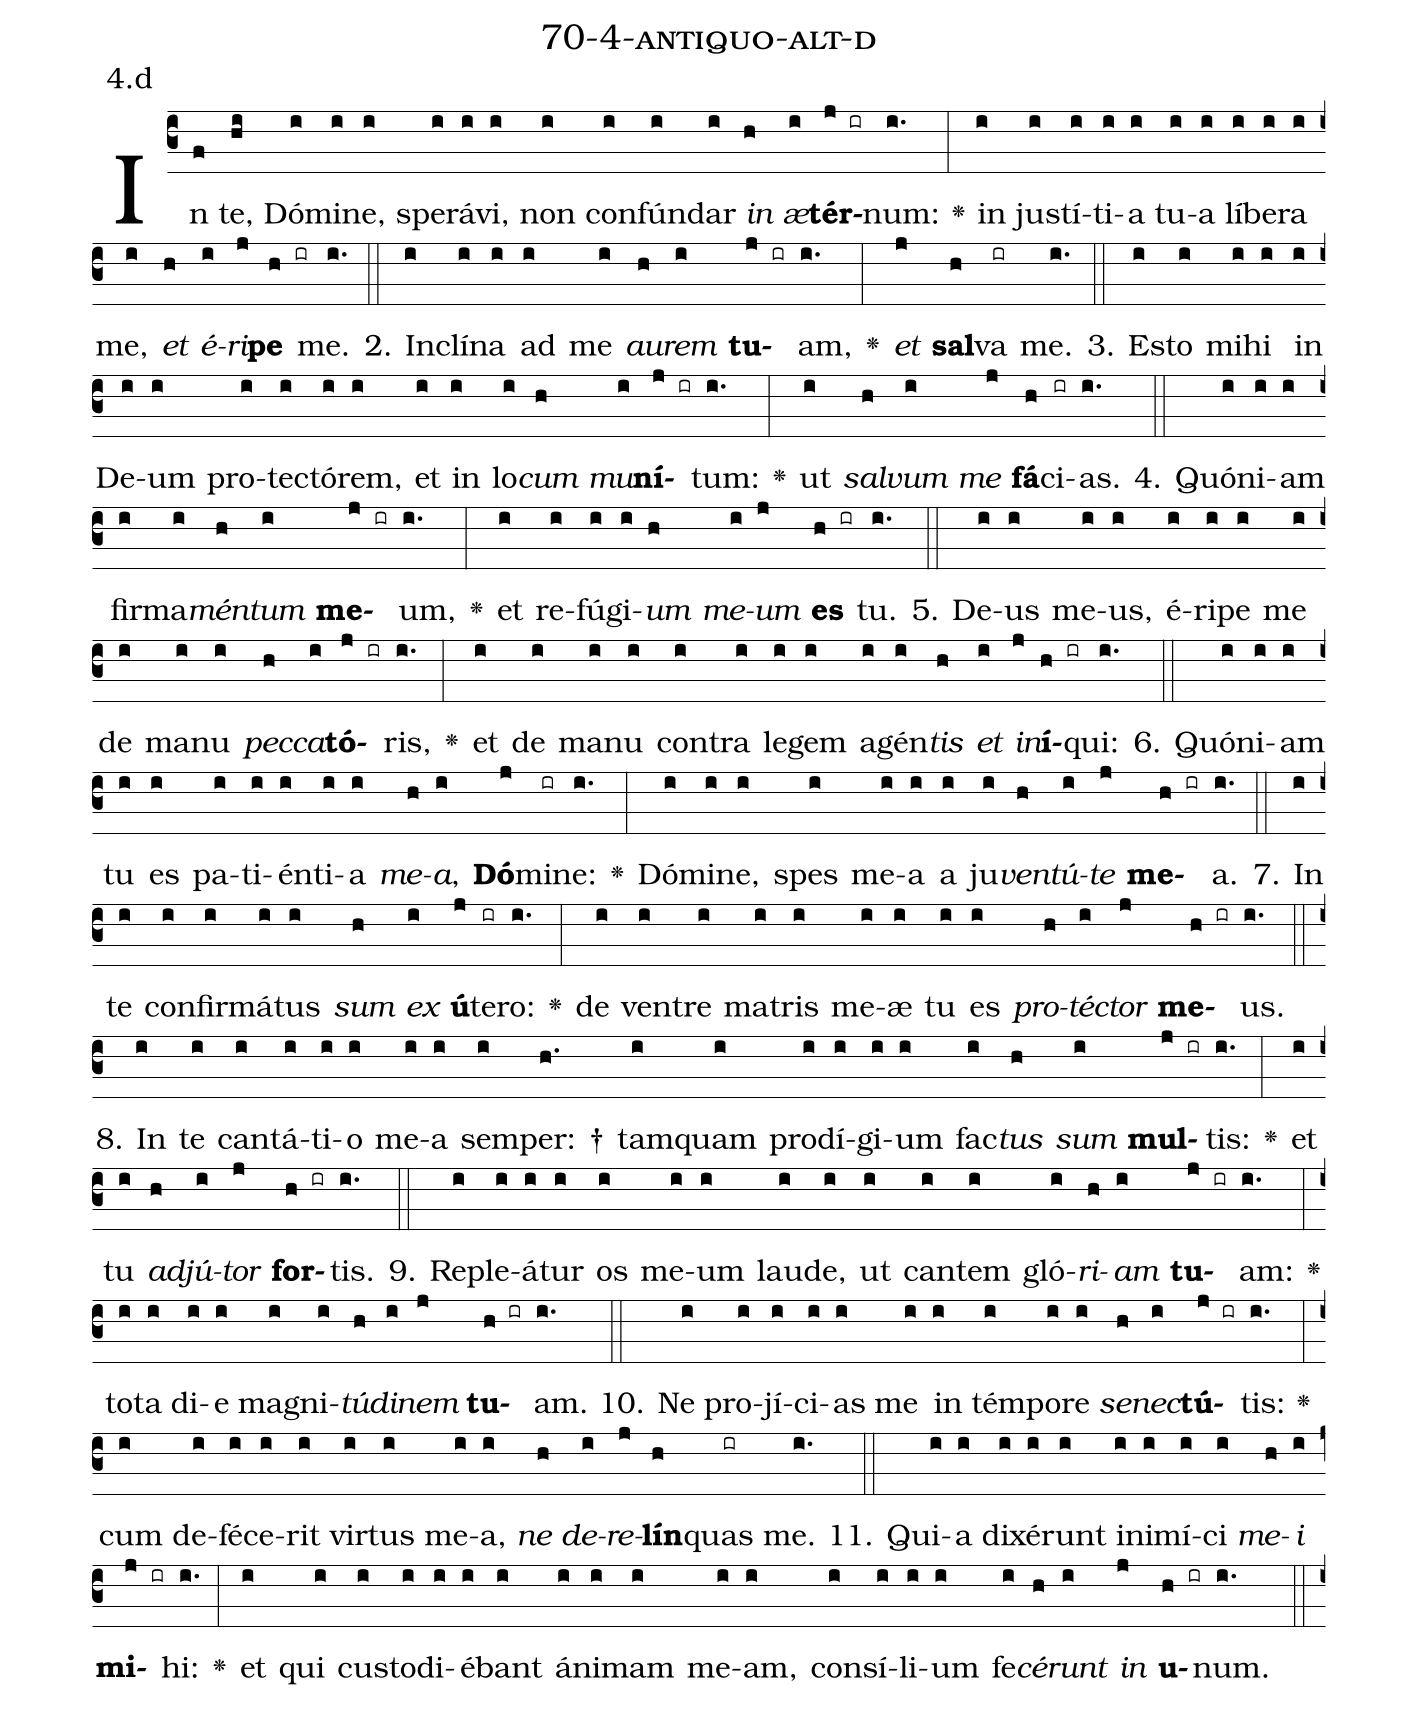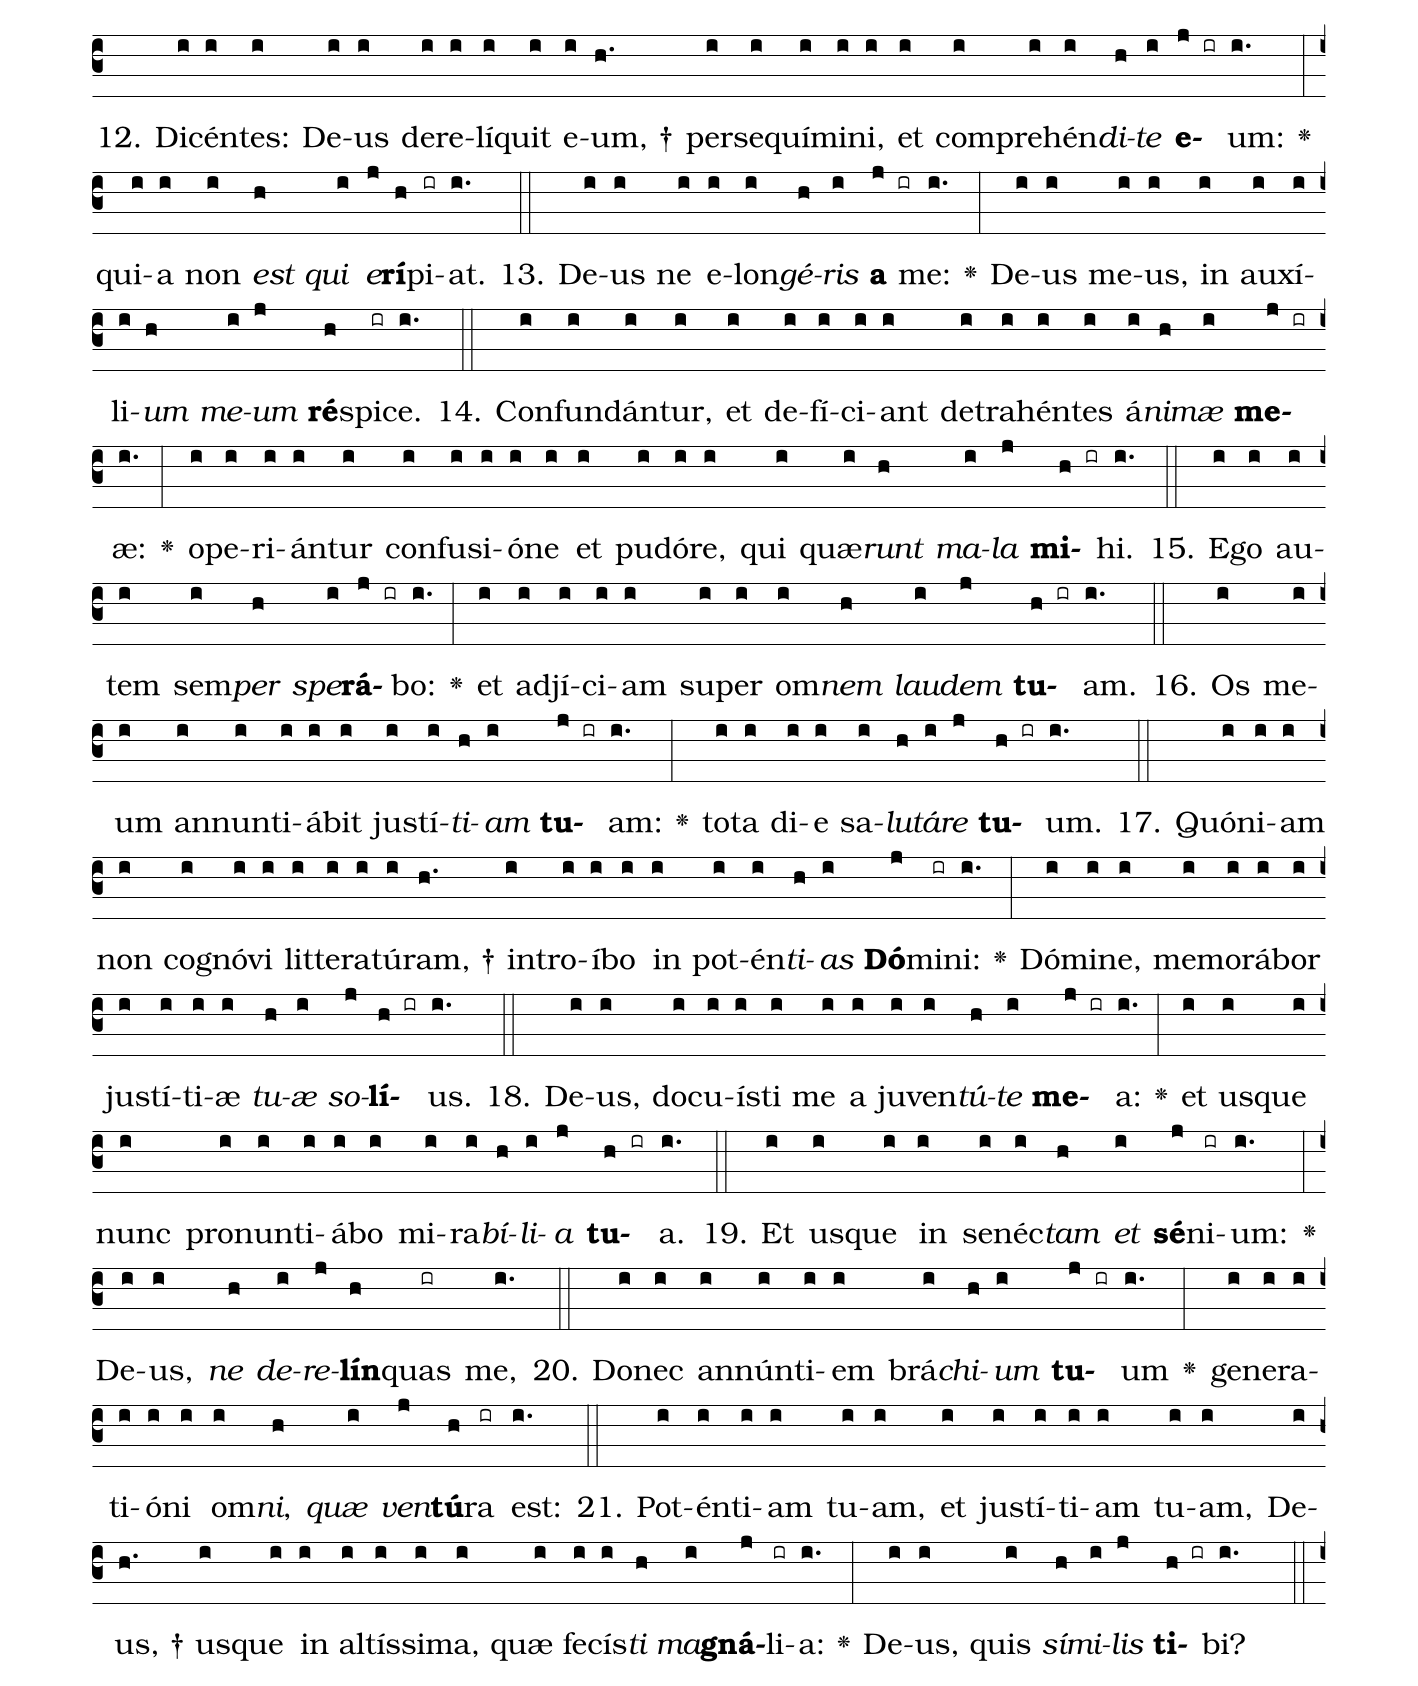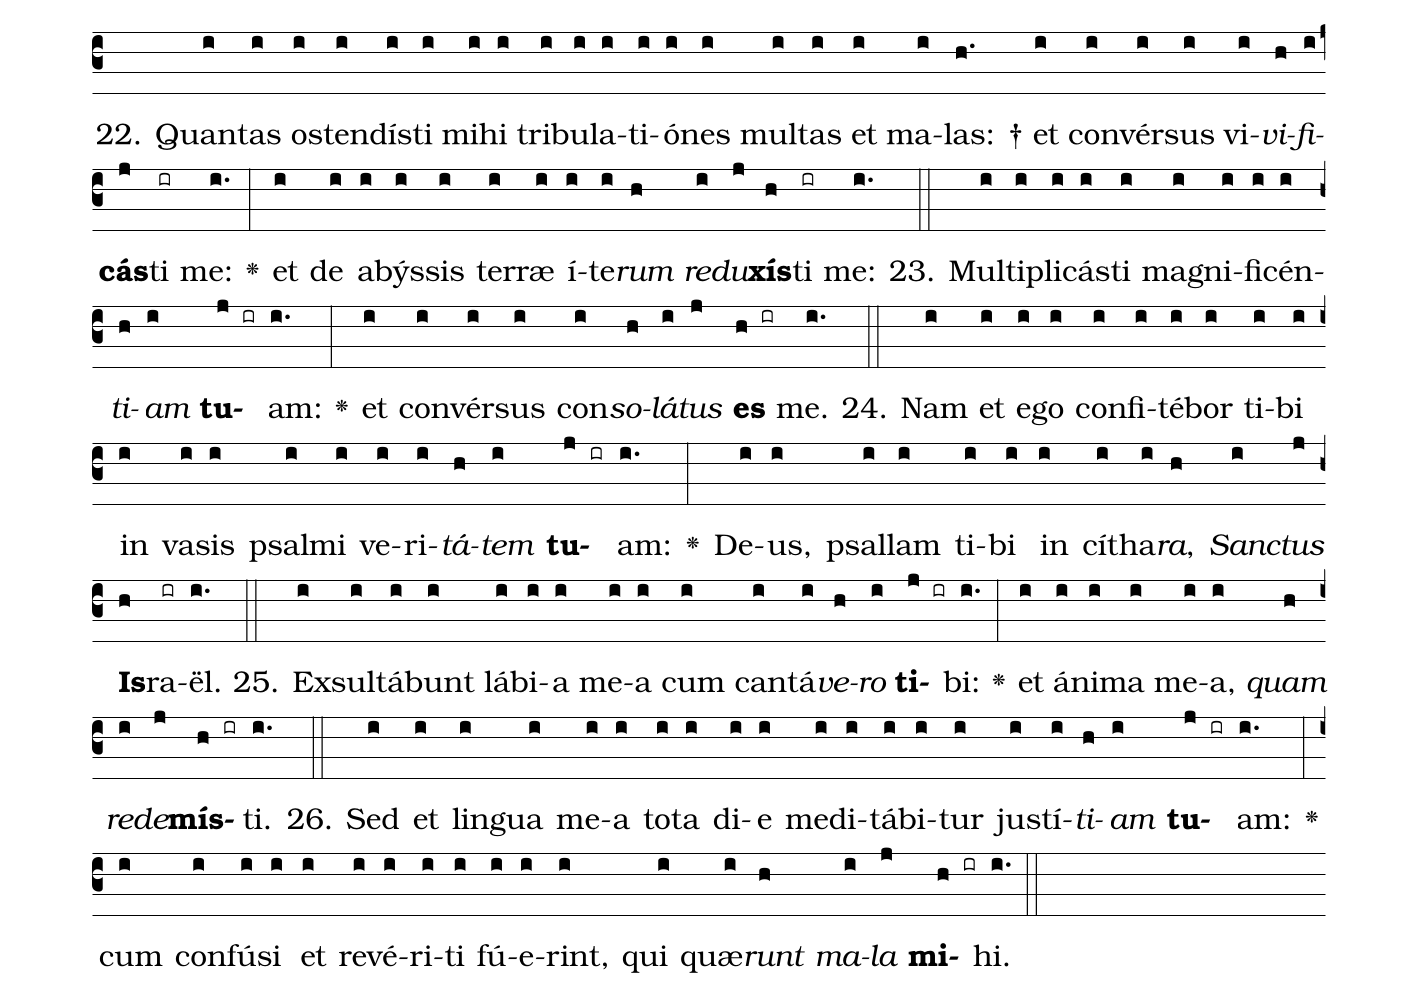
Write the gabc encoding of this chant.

name: 70-4-antiquo-alt-d;
annotation: 4.d;
%%
(c3)In(f) te,(hi) Dó(i)mi(i)ne,(i) spe(i)rá(i)vi,(i) non(i) con(i)fún(i)dar(i) <i>in</i>(h) <i>æ</i>(i)<b>tér</b>(j ir)num:(i.) <v>\greheightstar</v>(:) in(i) jus(i)tí(i)ti(i)a(i) tu(i)a(i) lí(i)be(i)ra(i) me,(i) <i>et</i>(h) <i>é</i>(i)<i>ri</i>(j)<b>pe</b>(h ir) me.(i.) (::)
2. In(i)clí(i)na(i) ad(i) me(i) <i>au</i>(h)<i>rem</i>(i) <b>tu</b>(j ir)am,(i.) <v>\greheightstar</v>(:) <i>et</i>(j) <b>sal</b>(h)va(ir) me.(i.) (::)
3. Es(i)to(i) mi(i)hi(i) in(i) De(i)um(i) pro(i)tec(i)tó(i)rem,(i) et(i) in(i) lo(i)<i>cum</i>(h) <i>mu</i>(i)<b>ní</b>(j ir)tum:(i.) <v>\greheightstar</v>(:) ut(i) <i>sal</i>(h)<i>vum</i>(i) <i>me</i>(j) <b>fá</b>(h)ci(ir)as.(i.) (::)
4. Quón(i)i(i)am(i) fir(i)ma(i)<i>mén</i>(h)<i>tum</i>(i) <b>me</b>(j ir)um,(i.) <v>\greheightstar</v>(:) et(i) re(i)fú(i)gi(i)<i>um</i>(h) <i>me</i>(i)<i>um</i>(j) <b>es</b>(h ir) tu.(i.) (::)
5. De(i)us(i) me(i)us,(i) é(i)ri(i)pe(i) me(i) de(i) ma(i)nu(i) <i>pec</i>(h)<i>ca</i>(i)<b>tó</b>(j ir)ris,(i.) <v>\greheightstar</v>(:) et(i) de(i) ma(i)nu(i) con(i)tra(i) le(i)gem(i) a(i)gén(i)<i>tis</i>(h) <i>et</i>(i) <i>in</i>(j)<b>í</b>(h ir)qui:(i.) (::)
6. Quón(i)i(i)am(i) tu(i) es(i) pa(i)ti(i)én(i)ti(i)a(i) <i>me</i>(h)<i>a</i>,(i) <b>Dó</b>(j)mi(ir)ne:(i.) <v>\greheightstar</v>(:) Dó(i)mi(i)ne,(i) spes(i) me(i)a(i) a(i) ju(i)<i>ven</i>(h)<i>tú</i>(i)<i>te</i>(j) <b>me</b>(h ir)a.(i.) (::)
7. In(i) te(i) con(i)fir(i)má(i)tus(i) <i>sum</i>(h) <i>ex</i>(i) <b>ú</b>(j)te(ir)ro:(i.) <v>\greheightstar</v>(:) de(i) ven(i)tre(i) ma(i)tris(i) me(i)æ(i) tu(i) es(i) <i>pro</i>(h)<i>téc</i>(i)<i>tor</i>(j) <b>me</b>(h ir)us.(i.) (::)
8. In(i) te(i) can(i)tá(i)ti(i)o(i) me(i)a(i) sem(i)per: †(h.) tam(i)quam(i) prod(i)í(i)gi(i)um(i) fac(i)<i>tus</i>(h) <i>sum</i>(i) <b>mul</b>(j ir)tis:(i.) <v>\greheightstar</v>(:) et(i) tu(i) <i>ad</i>(h)<i>jú</i>(i)<i>tor</i>(j) <b>for</b>(h ir)tis.(i.) (::)
9. Re(i)ple(i)á(i)tur(i) os(i) me(i)um(i) lau(i)de,(i) ut(i) can(i)tem(i) gló(i)<i>ri</i>(h)<i>am</i>(i) <b>tu</b>(j ir)am:(i.) <v>\greheightstar</v>(:) to(i)ta(i) di(i)e(i) ma(i)gni(i)<i>tú</i>(h)<i>di</i>(i)<i>nem</i>(j) <b>tu</b>(h ir)am.(i.) (::)
10. Ne(i) pro(i)jí(i)ci(i)as(i) me(i) in(i) tém(i)po(i)re(i) <i>se</i>(h)<i>nec</i>(i)<b>tú</b>(j ir)tis:(i.) <v>\greheightstar</v>(:) cum(i) de(i)fé(i)ce(i)rit(i) vir(i)tus(i) me(i)a,(i) <i>ne</i>(h) <i>de</i>(i)<i>re</i>(j)<b>lín</b>(h)quas(ir) me.(i.) (::)
11. Qui(i)a(i) di(i)xé(i)runt(i) in(i)i(i)mí(i)ci(i) <i>me</i>(h)<i>i</i>(i) <b>mi</b>(j ir)hi:(i.) <v>\greheightstar</v>(:) et(i) qui(i) cus(i)to(i)di(i)é(i)bant(i) á(i)ni(i)mam(i) me(i)am,(i) con(i)sí(i)li(i)um(i) fe(i)<i>cé</i>(h)<i>runt</i>(i) <i>in</i>(j) <b>u</b>(h ir)num.(i.) (::)
12. Di(i)cén(i)tes:(i) De(i)us(i) de(i)re(i)lí(i)quit(i) e(i)um, †(h.) per(i)se(i)quí(i)mi(i)ni,(i) et(i) com(i)pre(i)hén(i)<i>di</i>(h)<i>te</i>(i) <b>e</b>(j ir)um:(i.) <v>\greheightstar</v>(:) qui(i)a(i) non(i) <i>est</i>(h) <i>qui</i>(i) <i>e</i>(j)<b>rí</b>(h)pi(ir)at.(i.) (::)
13. De(i)us(i) ne(i) e(i)lon(i)<i>gé</i>(h)<i>ris</i>(i) <b>a</b>(j ir) me:(i.) <v>\greheightstar</v>(:) De(i)us(i) me(i)us,(i) in(i) au(i)xí(i)li(i)<i>um</i>(h) <i>me</i>(i)<i>um</i>(j) <b>ré</b>(h)spi(ir)ce.(i.) (::)
14. Con(i)fun(i)dán(i)tur,(i) et(i) de(i)fí(i)ci(i)ant(i) de(i)tra(i)hén(i)tes(i) á(i)<i>ni</i>(h)<i>mæ</i>(i) <b>me</b>(j ir)æ:(i.) <v>\greheightstar</v>(:) o(i)pe(i)ri(i)án(i)tur(i) con(i)fu(i)si(i)ó(i)ne(i) et(i) pu(i)dó(i)re,(i) qui(i) quæ(i)<i>runt</i>(h) <i>ma</i>(i)<i>la</i>(j) <b>mi</b>(h ir)hi.(i.) (::)
15. E(i)go(i) au(i)tem(i) sem(i)<i>per</i>(h) <i>spe</i>(i)<b>rá</b>(j ir)bo:(i.) <v>\greheightstar</v>(:) et(i) ad(i)jí(i)ci(i)am(i) su(i)per(i) om(i)<i>nem</i>(h) <i>lau</i>(i)<i>dem</i>(j) <b>tu</b>(h ir)am.(i.) (::)
16. Os(i) me(i)um(i) an(i)nun(i)ti(i)á(i)bit(i) jus(i)tí(i)<i>ti</i>(h)<i>am</i>(i) <b>tu</b>(j ir)am:(i.) <v>\greheightstar</v>(:) to(i)ta(i) di(i)e(i) sa(i)<i>lu</i>(h)<i>tá</i>(i)<i>re</i>(j) <b>tu</b>(h ir)um.(i.) (::)
17. Quón(i)i(i)am(i) non(i) co(i)gnó(i)vi(i) lit(i)te(i)ra(i)tú(i)ram, †(h.) in(i)tro(i)í(i)bo(i) in(i) pot(i)én(i)<i>ti</i>(h)<i>as</i>(i) <b>Dó</b>(j)mi(ir)ni:(i.) <v>\greheightstar</v>(:) Dó(i)mi(i)ne,(i) me(i)mo(i)rá(i)bor(i) jus(i)tí(i)ti(i)æ(i) <i>tu</i>(h)<i>æ</i>(i) <i>so</i>(j)<b>lí</b>(h ir)us.(i.) (::)
18. De(i)us,(i) do(i)cu(i)ís(i)ti(i) me(i) a(i) ju(i)ven(i)<i>tú</i>(h)<i>te</i>(i) <b>me</b>(j ir)a:(i.) <v>\greheightstar</v>(:) et(i) us(i)que(i) nunc(i) pro(i)nun(i)ti(i)á(i)bo(i) mi(i)ra(i)<i>bí</i>(h)<i>li</i>(i)<i>a</i>(j) <b>tu</b>(h ir)a.(i.) (::)
19. Et(i) us(i)que(i) in(i) se(i)néc(i)<i>tam</i>(h) <i>et</i>(i) <b>sé</b>(j)ni(ir)um:(i.) <v>\greheightstar</v>(:) De(i)us,(i) <i>ne</i>(h) <i>de</i>(i)<i>re</i>(j)<b>lín</b>(h)quas(ir) me,(i.) (::)
20. Do(i)nec(i) an(i)nún(i)ti(i)em(i) brá(i)<i>chi</i>(h)<i>um</i>(i) <b>tu</b>(j ir)um(i.) <v>\greheightstar</v>(:) ge(i)ne(i)ra(i)ti(i)ó(i)ni(i) om(i)<i>ni</i>,(h) <i>quæ</i>(i) <i>ven</i>(j)<b>tú</b>(h)ra(ir) est:(i.) (::)
21. Pot(i)én(i)ti(i)am(i) tu(i)am,(i) et(i) jus(i)tí(i)ti(i)am(i) tu(i)am,(i) De(i)us, †(h.) us(i)que(i) in(i) al(i)tís(i)si(i)ma,(i) quæ(i) fe(i)cís(i)<i>ti</i>(h) <i>ma</i>(i)<b>gná</b>(j)li(ir)a:(i.) <v>\greheightstar</v>(:) De(i)us,(i) quis(i) <i>sí</i>(h)<i>mi</i>(i)<i>lis</i>(j) <b>ti</b>(h ir)bi?(i.) (::)
22. Quan(i)tas(i) os(i)ten(i)dís(i)ti(i) mi(i)hi(i) tri(i)bu(i)la(i)ti(i)ó(i)nes(i) mul(i)tas(i) et(i) ma(i)las: †(h.) et(i) con(i)vér(i)sus(i) vi(i)<i>vi</i>(h)<i>fi</i>(i)<b>cás</b>(j)ti(ir) me:(i.) <v>\greheightstar</v>(:) et(i) de(i) a(i)býs(i)sis(i) ter(i)ræ(i) í(i)te(i)<i>rum</i>(h) <i>re</i>(i)<i>du</i>(j)<b>xís</b>(h)ti(ir) me:(i.) (::)
23. Mul(i)ti(i)pli(i)cás(i)ti(i) ma(i)gni(i)fi(i)cén(i)<i>ti</i>(h)<i>am</i>(i) <b>tu</b>(j ir)am:(i.) <v>\greheightstar</v>(:) et(i) con(i)vér(i)sus(i) con(i)<i>so</i>(h)<i>lá</i>(i)<i>tus</i>(j) <b>es</b>(h ir) me.(i.) (::)
24. Nam(i) et(i) e(i)go(i) con(i)fi(i)té(i)bor(i) ti(i)bi(i) in(i) va(i)sis(i) psal(i)mi(i) ve(i)ri(i)<i>tá</i>(h)<i>tem</i>(i) <b>tu</b>(j ir)am:(i.) <v>\greheightstar</v>(:) De(i)us,(i) psal(i)lam(i) ti(i)bi(i) in(i) cí(i)tha(i)<i>ra</i>,(h) <i>Sanc</i>(i)<i>tus</i>(j) <b>Is</b>(h)ra(ir)ël.(i.) (::)
25. Ex(i)sul(i)tá(i)bunt(i) lá(i)bi(i)a(i) me(i)a(i) cum(i) can(i)tá(i)<i>ve</i>(h)<i>ro</i>(i) <b>ti</b>(j ir)bi:(i.) <v>\greheightstar</v>(:) et(i) á(i)ni(i)ma(i) me(i)a,(i) <i>quam</i>(h) <i>red</i>(i)<i>e</i>(j)<b>mís</b>(h ir)ti.(i.) (::)
26. Sed(i) et(i) lin(i)gua(i) me(i)a(i) to(i)ta(i) di(i)e(i) me(i)di(i)tá(i)bi(i)tur(i) jus(i)tí(i)<i>ti</i>(h)<i>am</i>(i) <b>tu</b>(j ir)am:(i.) <v>\greheightstar</v>(:) cum(i) con(i)fú(i)si(i) et(i) re(i)vé(i)ri(i)ti(i) fú(i)e(i)rint,(i) qui(i) quæ(i)<i>runt</i>(h) <i>ma</i>(i)<i>la</i>(j) <b>mi</b>(h ir)hi.(i.) (::)
